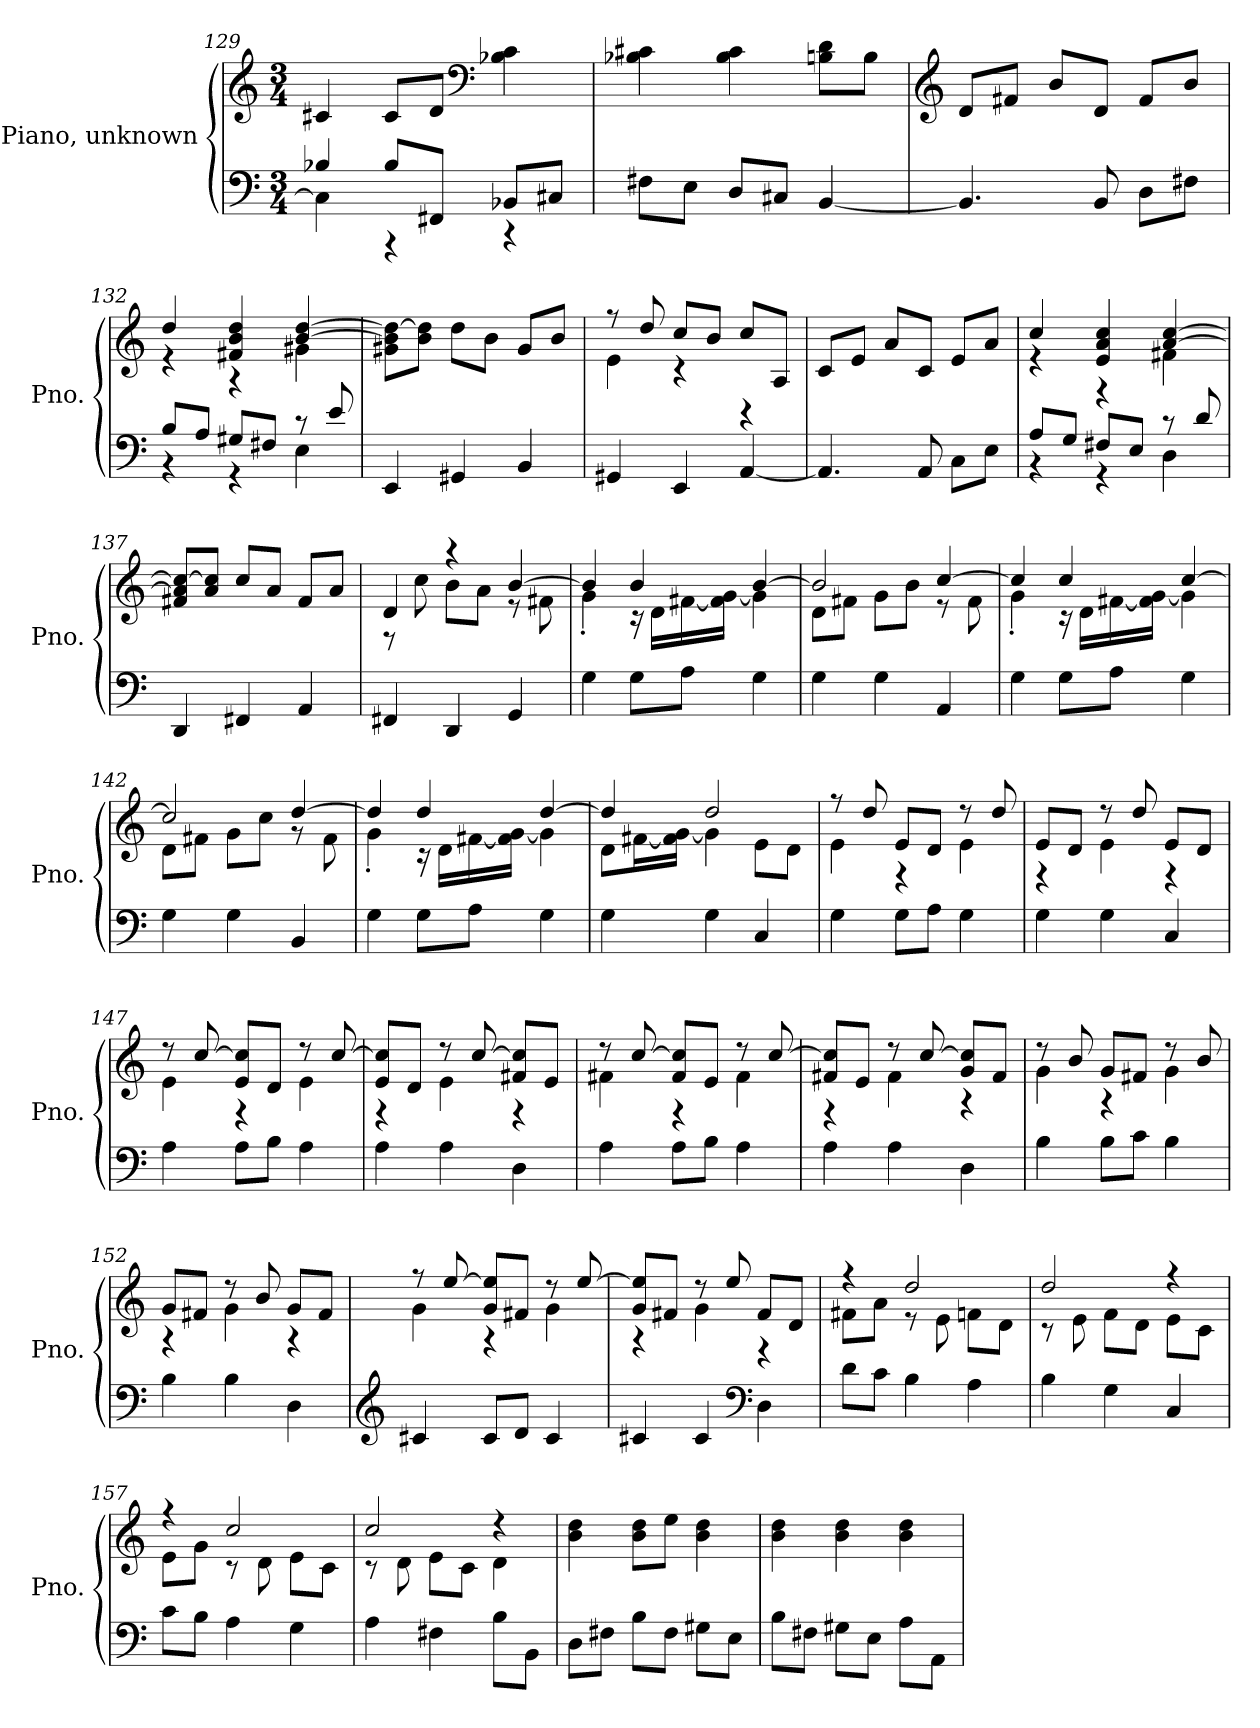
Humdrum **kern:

**kern	**kern
*part1	*part1
*staff2	*staff1
*I"Piano, unknown	*
*I'Pno.	*
!!LO:PB:g=z
*clefF4	*clefG2
*k[]	*k[]
*M3/4	*M3/4
=129	=129
*^	*
4B-X/	4C#\]	4c#X/
8B-/L	4r	8c#/L
8FF#X/J	.	8d/J
*	*	*clefF4
8BB-X/L	4r	4B-X\ 4c#\
8C#X/J	.	.
*v	*v	*
=130	=130
8F#X\L	4B-X\ 4c#X\
8E\J	.
8D/L	4B-\ 4c#\
8C#X/J	.
[4BB/	8Bn\ 8d\L
.	8B\J
=131	=131
*	*clefG2
4.BB/]	8d/L
.	8f#X/J
.	8b/L
8BB/	8d/J
8D\L	8f#/L
8F#X\J	8b/J
=132	=132
*^	*^
8B/L	4r	4dd/	4r
8A/J	.	.	.
8G#X/L	4r	4f#X/ 4b/ 4dd/	4r
8F#X/J	.	.	.
8r	4E\	[4b/ [4dd/	4g#X\
8e/	.	.	.
*v	*v	*	*
*	*v	*v
!!LO:LB:g=z
=133	=133
4EE/	8g#X\ 8b\] 8dd\_L
.	8b\ 8dd\]J
4GG#X/	8dd\L
.	8b\J
4BB/	8g#/L
.	8b/J
=134	=134
*	*^
4GG#X/	8r	4e\
.	8dd/	.
4EE/	8cc/L	4r
.	8b/J	.
[4AA/	8cc/L	4r
.	8A/J	.
*	*v	*v
=135	=135
4.AA/]	8c/L
.	8e/J
.	8a/L
8AA/	8c/J
8C\L	8e/L
8E\J	8a/J
=136	=136
*^	*^
8A/L	4r	4cc/	4r
8G/J	.	.	.
8F#X/L	4r	4e/ 4a/ 4cc/	4r
8E/J	.	.	.
8r	4D\	[4a/ [4cc/	4f#X\
8d/	.	.	.
*v	*v	*	*
*	*v	*v
=137	=137
4DD/	8f#X/ 8a/] 8cc/_L
.	8a/ 8cc/]J
4FF#X/	8cc/L
.	8a/J
4AA/	8f#/L
.	8a/J
!!LO:LB:g=z
=138	=138
*	*^
4FF#X/	4d/	8r
.	.	8cc\
4DD/	4r	8b\L
.	.	8a\J
4GG/	[4b/	8r
.	.	8f#X\
=139	=139	=139
4G\	4b/]	4g'\
8G\L	4b/	16r
.	.	16d\LL
8A\J	.	[16f#X\
.	.	16f#\] [16g\JJ
4G\	[4b/	4g\]
=140	=140	=140
4G\	2b/]	8d\L
.	.	8f#X\J
4G\	.	8g\L
.	.	8b\J
4AA/	[4cc/	8r
.	.	8f#\
=141	=141	=141
4G\	4cc/]	4g'\
8G\L	4cc/	16r
.	.	16d\LL
8A\J	.	[16f#X\
.	.	16f#\] [16g\JJ
4G\	[4cc/	4g\]
=142	=142	=142
4G\	2cc/]	8d\L
.	.	8f#X\J
4G\	.	8g\L
.	.	8cc\J
4BB/	[4dd/	8r
.	.	8f#\
!!LO:LB:g=z	!!
=143	=143	=143
4G\	4dd/]	4g'\
8G\L	4dd/	16r
.	.	16d\LL
8A\J	.	[16f#X\
.	.	16f#\] [16g\JJ
4G\	[4dd/	4g\]
=144	=144	=144
4G\	4dd/]	8d\L
.	.	[16f#X\L
.	.	16f#\] [16g\JJ
4G\	2dd/	4g\]
4C/	.	8e\L
.	.	8d\J
=145	=145	=145
4G\	8r	4e\
.	8dd/	.
8G\L	8e/L	4r
8A\J	8d/J	.
4G\	8r	4e\
.	8dd/	.
=146	=146	=146
4G\	8e/L	4r
.	8d/J	.
4G\	8r	4e\
.	8dd/	.
4C/	8e/L	4r
.	8d/J	.
=147	=147	=147
4A\	8r	4e\
.	[8cc/	.
8A\L	8e/ 8cc/]L	4r
8B\J	8d/J	.
4A\	8r	4e\
.	[8cc/	.
!!LO:LB:g=z	!!
=148	=148	=148
4A\	8e/ 8cc/]L	4r
.	8d/J	.
4A\	8r	4e\
.	[8cc/	.
4D\	8f#X/ 8cc/]L	4r
.	8e/J	.
=149	=149	=149
4A\	8r	4f#X\
.	[8cc/	.
8A\L	8f#/ 8cc/]L	4r
8B\J	8e/J	.
4A\	8r	4f#\
.	[8cc/	.
=150	=150	=150
4A\	8f#X/ 8cc/]L	4r
.	8e/J	.
4A\	8r	4f#\
.	[8cc/	.
4D\	8g/ 8cc/]L	4r
.	8f#/J	.
=151	=151	=151
4B\	8r	4g\
.	8b/	.
8B\L	8g/L	4r
8c\J	8f#X/J	.
4B\	8r	4g\
.	8b/	.
=152	=152	=152
4B\	8g/L	4r
.	8f#X/J	.
4B\	8r	4g\
.	8b/	.
4D\	8g/L	4r
.	8f#/J	.
!!LO:LB:g=z	!!
=153	=153	=153
*clefG2	*	*
4c#X/	8r	4g\
.	[8ee/	.
8c#/L	8g/ 8ee/]L	4r
8d/J	8f#X/J	.
4c#/	8r	4g\
.	[8ee/	.
=154	=154	=154
4c#X/	8g/ 8ee/]L	4r
.	8f#X/J	.
4c#/	8r	4g\
.	8ee/	.
*clefF4	*	*
4D\	8f#/L	4r
.	8d/J	.
=155	=155	=155
8d\L	4r	8f#X\L
8c\J	.	8a\J
4B\	2dd/	8r
.	.	8e\
4A\	.	8fn\L
.	.	8d\J
=156	=156	=156
4B\	2dd/	8r
.	.	8e\
4G\	.	8f\L
.	.	8d\J
4C/	4r	8e\L
.	.	8c\J
=157	=157	=157
8c\L	4r	8e\L
8B\J	.	8g\J
4A\	2cc/	8r
.	.	8d\
4G\	.	8e\L
.	.	8c\J
!!LO:PB:g=z	!!
=158	=158	=158
4A\	2cc/	8r
.	.	8d\
4F#X\	.	8e\L
.	.	8c\J
8B\L	4r	4d\
8BB\J	.	.
*	*v	*v
=159	=159
8D\L	4b\ 4dd\
8F#X\J	.
8B\L	8b\ 8dd\L
8F#\J	8ee\J
8G#X\L	4b\ 4dd\
8E\J	.
=160	=160
8B\L	4b\ 4dd\
8F#X\J	.
8G#X\L	4b\ 4dd\
8E\J	.
8A\L	4b\ 4dd\
8AA\J	.
=	=
*-	*-
